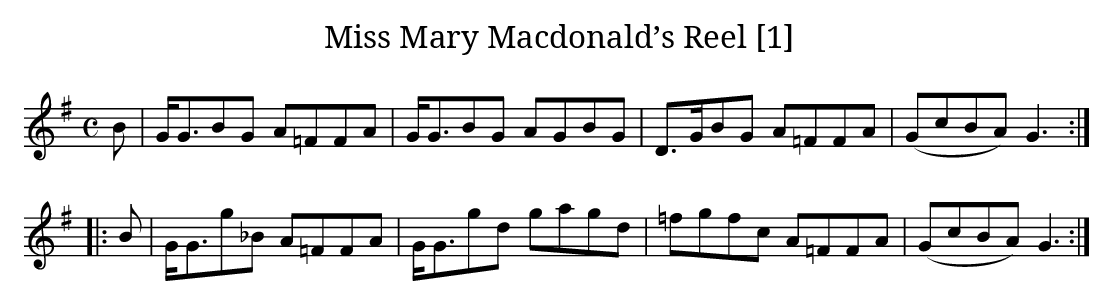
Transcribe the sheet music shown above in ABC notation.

X:1
T:Miss Mary Macdonald’s Reel [1]
M:C
L:1/8
K:G
B|G<GBG A=FFA|G<GBG AGBG|D>GBG A=FFA|(GcBA) G3:|
|:B|G<Gg_B A=FFA|G<Ggd gagd|=fgfc A=FFA|(GcBA) G3:|]
